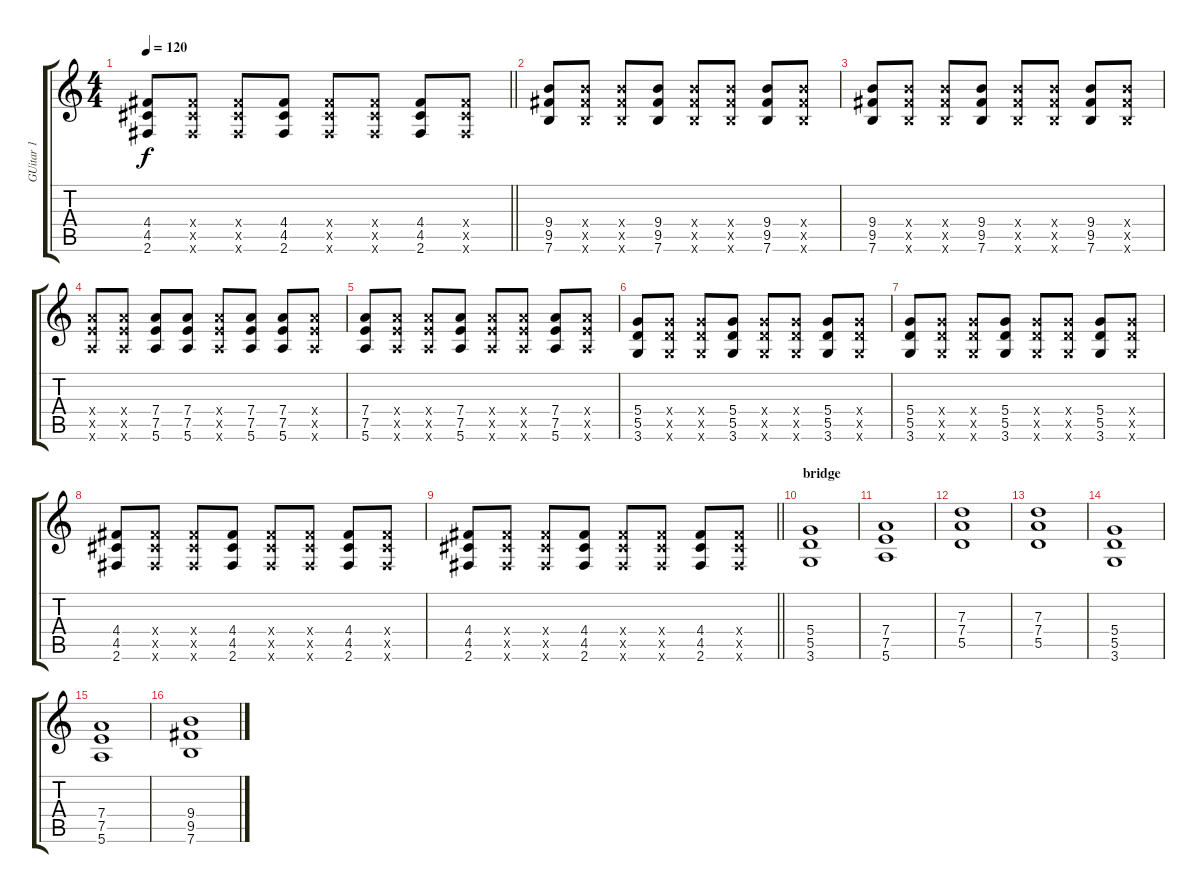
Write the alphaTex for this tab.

\track ("GUitar 1" "GUitar 1") {instrument distortionguitar}
\staff {score tabs}
\tuning (E4 B3 G3 D3 A2 E2) {hide}
\ts (4 4)
\tempo 120
\clef g2
\barLineRight lightlight
\ks c
(4.4 4.5 2.6).8{dy f} (4.4{x} 4.5{x} 2.6{x}).8 (4.4{x} 4.5{x} 2.6{x}).8 (4.4 4.5 2.6).8 (4.4{x} 4.5{x} 2.6{x}).8 (4.4{x} 4.5{x} 2.6{x}).8 (4.4 4.5 2.6).8 (4.4{x} 4.5{x} 2.6{x}).8 |
(9.4 9.5 7.6).8 (9.4{x} 9.5{x} 7.6{x}).8 (9.4{x} 9.5{x} 7.6{x}).8 (9.4 9.5 7.6).8 (9.4{x} 9.5{x} 7.6{x}).8 (9.4{x} 9.5{x} 7.6{x}).8 (9.4 9.5 7.6).8 (9.4{x} 9.5{x} 7.6{x}).8 |
(9.4 9.5 7.6).8 (9.4{x} 9.5{x} 7.6{x}).8 (9.4{x} 9.5{x} 7.6{x}).8 (9.4 9.5 7.6).8 (9.4{x} 9.5{x} 7.6{x}).8 (9.4{x} 9.5{x} 7.6{x}).8 (9.4 9.5 7.6).8 (9.4{x} 9.5{x} 7.6{x}).8 |
(7.4{x} 7.5{x} 5.6{x}).8 (7.4{x} 7.5{x} 5.6{x}).8 (7.4 7.5 5.6).8 (7.4 7.5 5.6).8 (7.4{x} 7.5{x} 5.6{x}).8 (7.4 7.5 5.6).8 (7.4 7.5 5.6).8 (7.4{x} 7.5{x} 5.6{x}).8 |
(7.4 7.5 5.6).8 (7.4{x} 7.5{x} 5.6{x}).8 (7.4{x} 7.5{x} 5.6{x}).8 (7.4 7.5 5.6).8 (7.4{x} 7.5{x} 5.6{x}).8 (7.4{x} 7.5{x} 5.6{x}).8 (7.4 7.5 5.6).8 (7.4{x} 7.5{x} 5.6{x}).8 |
(5.4 5.5 3.6).8 (5.4{x} 5.5{x} 3.6{x}).8 (5.4{x} 5.5{x} 3.6{x}).8 (5.4 5.5 3.6).8 (5.4{x} 5.5{x} 3.6{x}).8 (5.4{x} 5.5{x} 3.6{x}).8 (5.4 5.5 3.6).8 (5.4{x} 5.5{x} 3.6{x}).8 |
(5.4 5.5 3.6).8 (5.4{x} 5.5{x} 3.6{x}).8 (5.4{x} 5.5{x} 3.6{x}).8 (5.4 5.5 3.6).8 (5.4{x} 5.5{x} 3.6{x}).8 (5.4{x} 5.5{x} 3.6{x}).8 (5.4 5.5 3.6).8 (5.4{x} 5.5{x} 3.6{x}).8 |
(4.4 4.5 2.6).8 (4.4{x} 4.5{x} 2.6{x}).8 (4.4{x} 4.5{x} 2.6{x}).8 (4.4 4.5 2.6).8 (4.4{x} 4.5{x} 2.6{x}).8 (4.4{x} 4.5{x} 2.6{x}).8 (4.4 4.5 2.6).8 (4.4{x} 4.5{x} 2.6{x}).8 |
\barLineRight lightlight
(4.4 4.5 2.6).8 (4.4{x} 4.5{x} 2.6{x}).8 (4.4{x} 4.5{x} 2.6{x}).8 (4.4 4.5 2.6).8 (4.4{x} 4.5{x} 2.6{x}).8 (4.4{x} 4.5{x} 2.6{x}).8 (4.4 4.5 2.6).8 (4.4{x} 4.5{x} 2.6{x}).8 |
\section ("" "bridge")
(5.4 5.5 3.6).1 |
(7.4 7.5 5.6).1 |
(7.3 7.4 5.5).1 |
(7.3 7.4 5.5).1 |
(5.4 5.5 3.6).1 |
(7.4 7.5 5.6).1 |
(9.4 9.5 7.6).1
